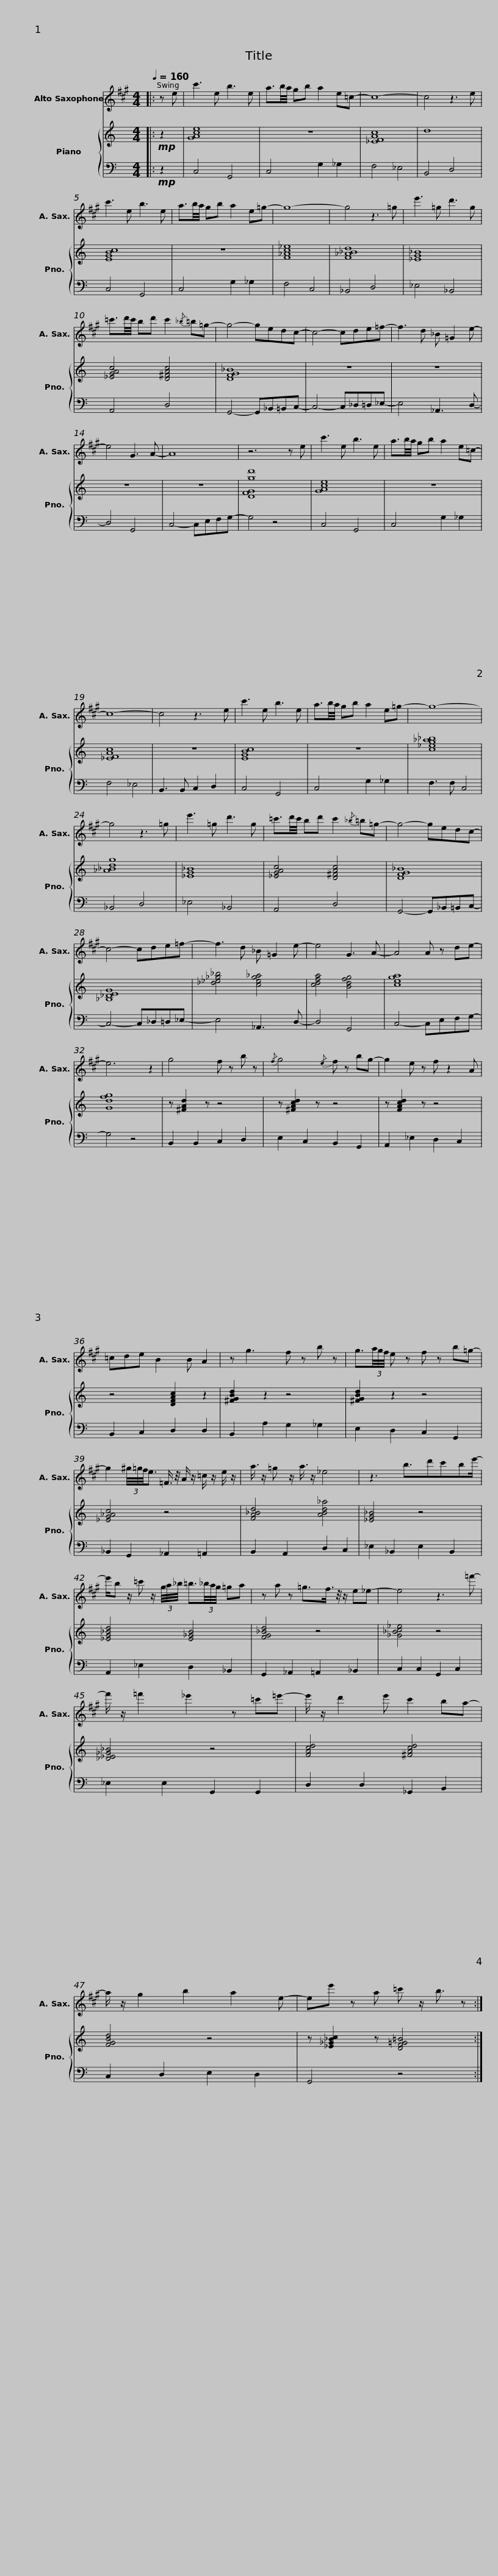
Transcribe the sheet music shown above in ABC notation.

X:1
%%score 1 { 2 | 3 }
L:1/8
Q:1/4=160
M:4/4
I:linebreak $
K:C
V:1 treble transpose=-9
V:2 treble
V:3 bass
V:1
[K:A]|: z e | c'3 e b3 e | a3/2b/4a/4 gb a2 e=c- | c8- | c4 z3 e | %5
 c'3 e b3 e |$ a3/2b/4a/4 gb a2 e=g- | g8- | g4 z3 =g | e'3 =g d'3 g | %10
 =c'3/2d'/4c'/4 bd' c'2{/_b} =b=g- |$ g4- gedc- | c4- cde=f- | f3 d _B =G2 e- | e4 G3 A- | %15
 A8 | z6 z e |$ c'3 e b3 e | a3/2b/4a/4 gb a2 e=c- | c8- | %20
 c4 z3 e | c'3 e b3 e |$ a3/2b/4a/4 gb a2 e=g- | g8- | g4 z3 =g | %25
 e'3 =g d'3 g |$ =c'3/2d'/4c'/4 bd' c'2{/_b} =b=g- | g4- gedc- | c4- cde=f- | f3 d _B =G2 e- |$ %30
 e4 G3 A- | A4 A z de- | e6 z2 | g4 f z b z |{/f} g4{/e} f z bg- |$ %35
 g2 e z f z2 A | =cde B2 B A2 | z g3 f z b z | g3/2(3a/4g/4f/4 e z f z b=g- |$ g2 (3^g/4=g/4f/4e3/2 =F3/4 z/4 A/ z/ =c/ z/ e/ z/ | %40
 a3/4 z/ =g z/ a3/4 z/ _e4 | z3 b3/2d'c'be'/- |$ e'/b z/ =c' z/ (3g/4a/4_b/4 =b3/2(3_b/4a/4g/4 =ga | z a z =g3/2f3/4 z/4 z/ e_e- | e4 z3 =f'- |$ %45
 f'/ z/ =f'2 _e'2 z =c'=e'- | e'/ z/ d'2 e' c'2 ba- | a/ z/ g2 b2 a2 e- | ee' z a =c' z/ b3/2 z :| %49
V:2
|:!mp! z2 | [GAce]8 | z8 | [_EFAc]8 | d8 | %5
 [EGBc]8 |$ z8 | [F_Ac_e]8 | [F_A_Bd]8 | [_EG_B]8 | %10
 [_EGAc]4 [D^FAc]4 |$ [DFG_B]8 | z8 | z8 | z8 | %15
 z8 | [DFGgd']8 |$ [GAce]8 | z8 | [_EFAc]8 | %20
 z8 | [EGBc]8 |$ z8 | [c_eg_a_b]8 | [_A_Bdg]8 | %25
 [_EG_B]8 |$ [_EGAc]4 [D^FAc]4 | [DFG_B]8 | [_B,_DEG]8 | [_d_e_g_b]4 [ceg_a]4 |$ %30
 [cdfa]4 [Bdfg]4 | [cega]8 | [Gdfg]8 | z [^FAd]2 z z4 | z [^FAcd]2 z z4 |$ %35
 z [FAcd]2 z z4 | z4 [DFAc]2 z2 | [^FGBd]2 z2 z4 | [^FGBd]2 z2 z4 |$ [_EG_Ac]4 z4 | %40
 [FA_Bd]4 [ABd_a]4 | [_EG_B]4 z4 |$ [_EG_Bd]4 [E_GB]4 | [FG_Bd]4 z4 | [_G_Bc_e]4 z4 |$ %45
 [_D_E_G_B]4 z4 | [FAcd]4 [^FAcd]4 | [FGBd]4 z4 | z [_E_G_Bc]2 z [DF=G=B]4 :| %49
V:3
|:!mp! z2 | C,4 G,,4 | C,4 G,2 _G,2 | F,4 _E,4 | B,,4 D,4 | %5
 C,4 G,,4 |$ C,4 G,2 _G,2 | F,4 C,4 | _B,,4 D,4 | _E,4 _B,,4 | %10
 A,,4 D,4 |$ G,,4- G,,_B,,=B,,C,- | C,4- C,_D,=D,_E,- | E,4 _A,,3 D,- | D,4 G,,4 | %15
 C,4- C,E,F,G,- | G,4 z4 |$ C,4 G,,4 | C,4 G,2 _G,2 | F,4 _E,4 | %20
 B,,3 B,, C,2 D,2 | C,4 G,,4 |$ C,4 G,2 _G,2 | F,3 F, C,4 | _B,,4 D,4 | %25
 _E,4 _B,,4 |$ A,,4 D,4 | G,,4- G,,_B,,=B,,C,- | C,4- C,_D,=D,_E,- | E,4 _A,,3 D,- |$ %30
 D,4 G,,4 | C,4- C,E,F,G,- | G,4 z4 | B,,2 B,,2 C,2 D,2 | E,2 C,2 B,,2 G,,2 |$ %35
 A,,2 _E,2 D,2 C,2 | B,,2 C,2 D,2 D,2 | B,,2 A,2 G,2 _G,2 | E,2 D,2 C,2 G,,2 |$ _B,,2 G,,2 _A,,2 =A,,2 | %40
 B,,2 A,,2 D,2 C,2 | _E,2 _B,,2 E,2 B,,2 |$ A,,2 _E,2 D,2 _B,,2 | G,,2 _A,,2 =A,,2 _B,,2 | C,2 C,2 G,,2 C,2 |$ %45
 _E,2 E,2 G,,2 G,,2 | D,2 D,2 _G,,2 B,,2 | C,2 D,2 E,2 D,2 | G,,4 z4 :| %49
